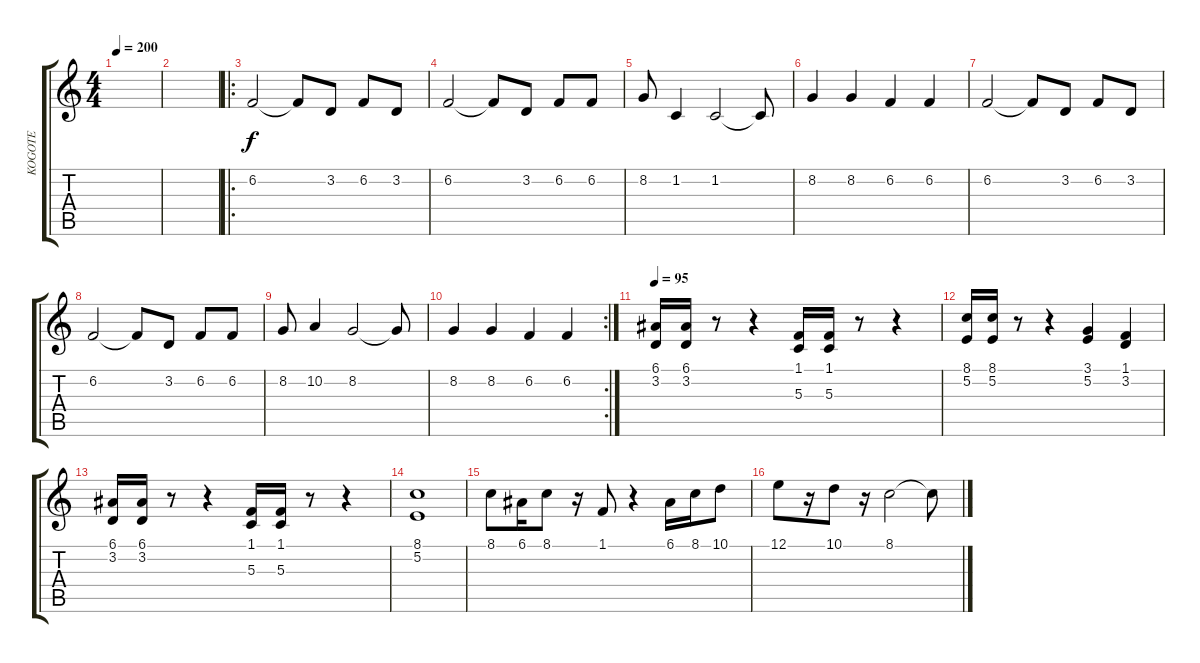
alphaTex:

\track ("KOGOTE" "KOGOTE") {instrument trumpet}
\staff {score tabs}
\tuning (E4 B3 G3 D3 A2 E2) {hide}
\ts (4 4)
\tempo 200
\clef g2
\ks c
|
|
\ro
6.2.2 6.2{t}.8 3.2.8 6.2.8 3.2.8 |
6.2.2 6.2{t}.8 3.2.8 6.2.8 6.2.8 |
8.2.8 1.2.4 1.2.2 1.2{t}.8 |
8.2.4 8.2.4 6.2.4 6.2.4 |
6.2.2 6.2{t}.8 3.2.8 6.2.8 3.2.8 |
6.2.2 6.2{t}.8 3.2.8 6.2.8 6.2.8 |
8.2.8 10.2.4 8.2.2 8.2{t}.8 |
\rc 2
8.2.4 8.2.4 6.2.4 6.2.4 |
\tempo 95
(6.1 3.2).16 (6.1 3.2).16 r.8 r.4 (1.1 5.3).16 (1.1 5.3).16 r.8 r.4 |
(8.1 5.2).16 (8.1 5.2).16 r.8 r.4 (3.1 5.2).4 (1.1 3.2).4 |
(6.1 3.2).16 (6.1 3.2).16 r.8 r.4 (1.1 5.3).16 (1.1 5.3).16 r.8 r.4 |
(8.1 5.2).1 |
8.1.8 6.1.16 8.1.8 r.16 1.1.8 r.4 6.1.16 8.1.16 10.1.8 |
12.1.8 r.16 10.1.8 r.16 8.1.2 8.1{t}.8
